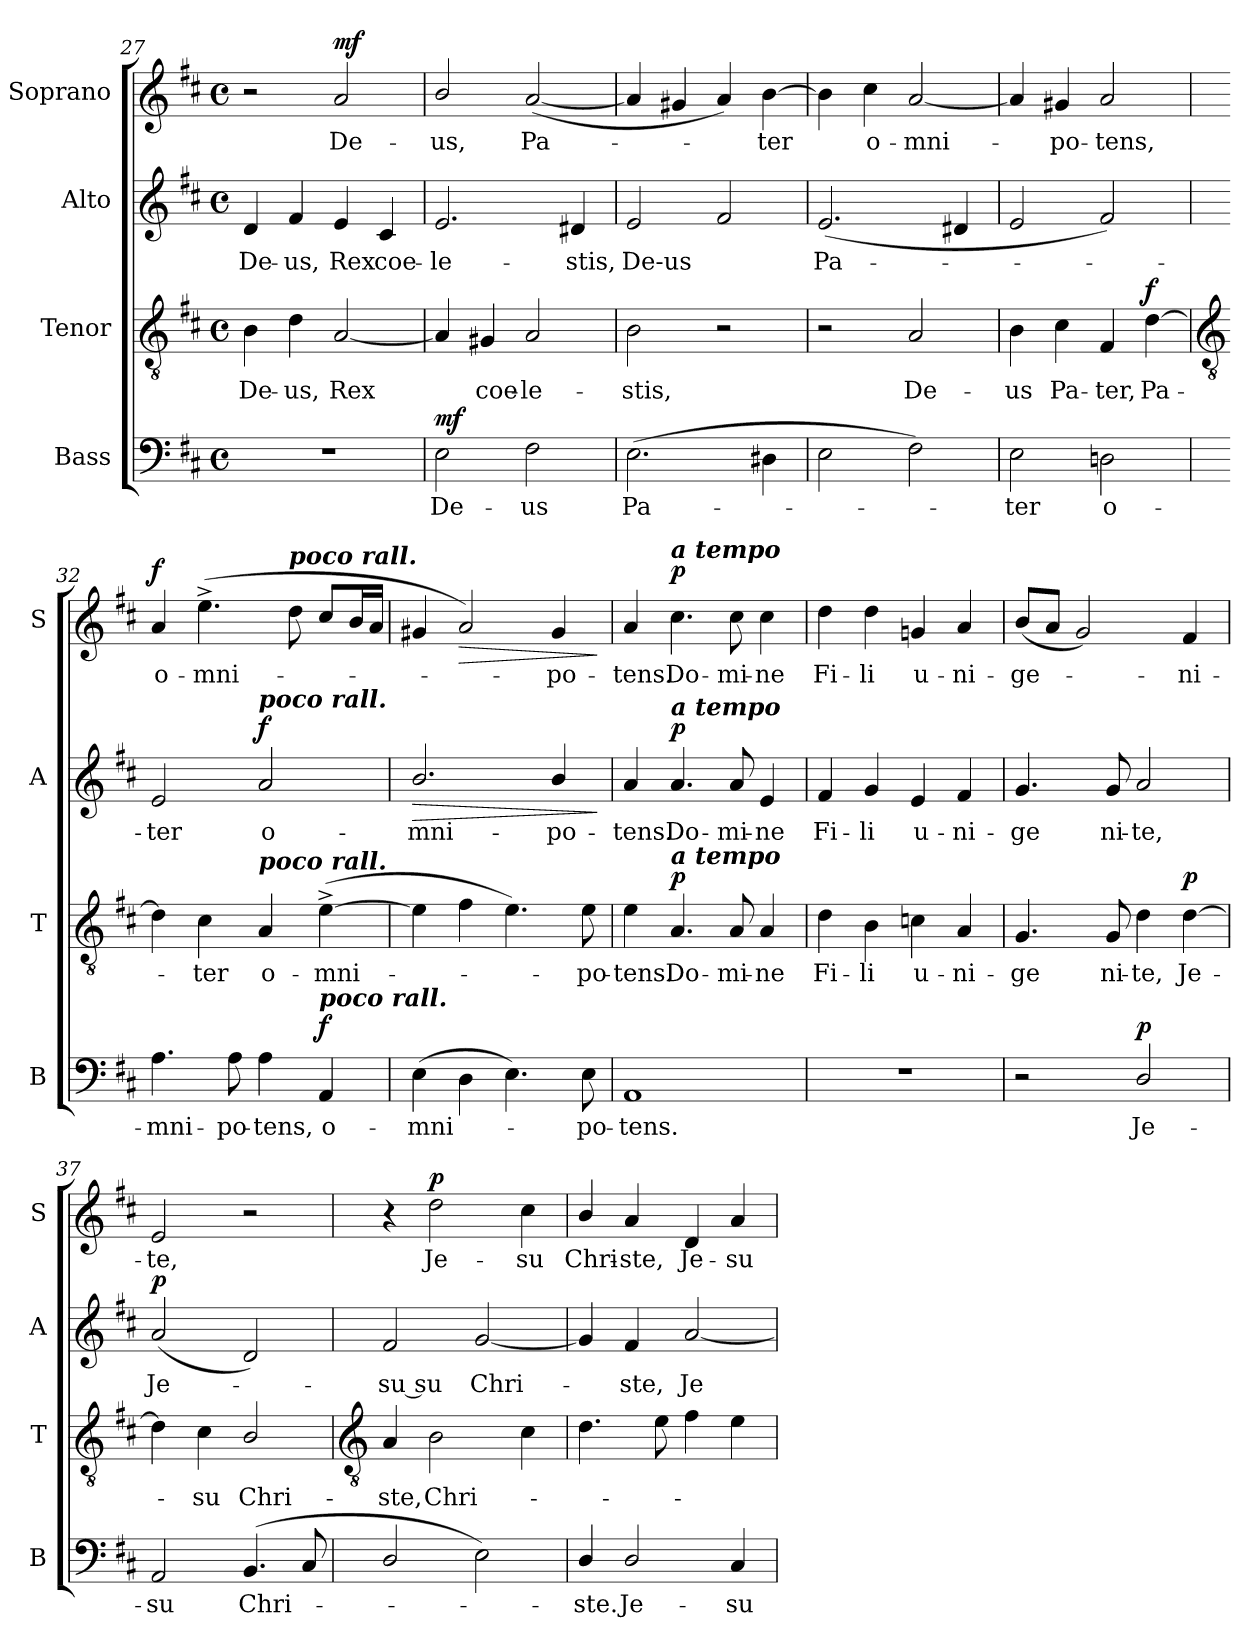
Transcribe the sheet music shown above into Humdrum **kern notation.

**kern	**text	**dynam	**kern	**text	**dynam	**kern	**text	**dynam	**kern	**text	**dynam
*part4	*part4	*part4	*part3	*part3	*part3	*part2	*part2	*part2	*part1	*part1	*part1
*staff4	*staff4	*staff4	*staff3	*staff3	*staff3	*staff2	*staff2	*staff2	*staff1	*staff1	*staff1
*I"Bass	*	*	*I"Tenor	*	*	*I"Alto	*	*	*I"Soprano	*	*
*I'B	*	*	*I'T	*	*	*I'A	*	*	*I'S	*	*
*clefF4	*	*	*clefGv2	*	*	*clefG2	*	*	*clefG2	*	*
*k[f#c#]	*	*	*k[f#c#]	*	*	*k[f#c#]	*	*	*k[f#c#]	*	*
*D:	*	*	*D:	*	*	*D:	*	*	*D:	*	*
*M4/4	*	*	*M4/4	*	*	*M4/4	*	*	*M4/4	*	*
*met(c)	*	*	*met(c)	*	*	*met(c)	*	*	*met(c)	*	*
=27	=27	=27	=27	=27	=27	=27	=27	=27	=27	=27	=27
!	!	!	!	!LO:LY:b	!	!	!LO:LY:b	!	!	!	!
1r	.	.	4B	De-	.	4d	De-	.	2r	.	.
!	!	!	!	!LO:LY:b	!	!	!LO:LY:b	!	!	!	!
.	.	.	4d	-us,	.	4f#	-us,	.	.	.	.
!	!	!	!	!LO:LY:b	!	!	!LO:LY:b	!	!	!LO:LY:b	!LO:DY:b
.	.	.	[2A	Rex	.	4e	Rex	.	2a	De-	mf
!	!	!	!	!	!	!	!LO:LY:b	!	!	!	!
.	.	.	.	.	.	4c#	coe-	.	.	.	.
=28	=28	=28	=28	=28	=28	=28	=28	=28	=28	=28	=28
!	!LO:LY:b	!LO:DY:b	!	!	!	!	!LO:LY:b	!	!	!LO:LY:b	!
2E	De-	mf	4A]	.	.	2.e	-le-	.	2b/	-us,	.
!	!	!	!	!LO:LY:b	!	!	!	!	!	!	!
.	.	.	4G#X	coe-	.	.	.	.	.	.	.
!	!LO:LY:b	!	!	!LO:LY:b	!	!	!	!	!	!LO:LY:b	!
2F#	-us	.	2A	-le-	.	.	.	.	(<[2a	Pa-	.
!	!	!	!	!	!	!	!LO:LY:b	!	!	!	!
.	.	.	.	.	.	4d#X	-stis,	.	.	.	.
=29	=29	=29	=29	=29	=29	=29	=29	=29	=29	=29	=29
!	!LO:LY:b	!	!	!LO:LY:b	!	!	!LO:LY:b	!	!	!	!
(>2.E	Pa-	.	2B	-stis,	.	2e	De-us	.	4a]	.	.
.	.	.	.	.	.	.	.	.	4g#X	.	.
.	.	.	2r	.	.	2f#	.	.	4a)	.	.
!	!	!	!	!	!	!	!	!	!	!LO:LY:b	!
4D#X	.	.	.	.	.	.	.	.	[4b	ter	.
=30	=30	=30	=30	=30	=30	=30	=30	=30	=30	=30	=30
!	!	!	!	!	!	!	!LO:LY:b	!	!	!	!
2E	.	.	2r	.	.	(<2.e	Pa-	.	4b]	.	.
!	!	!	!	!	!	!	!	!	!	!LO:LY:b	!
.	.	.	.	.	.	.	.	.	4cc#	o-	.
!	!	!	!	!LO:LY:b	!	!	!	!	!	!LO:LY:b	!
2F#)	.	.	2A	De-	.	.	.	.	[2a	-mni-	.
.	.	.	.	.	.	4d#X	.	.	.	.	.
=31	=31	=31	=31	=31	=31	=31	=31	=31	=31	=31	=31
!	!LO:LY:b	!	!	!LO:LY:b	!	!	!	!	!	!	!
2E	ter	.	4B	-us	.	2e	.	.	4a]	.	.
!	!	!	!	!LO:LY:b	!	!	!	!	!	!LO:LY:b	!
.	.	.	4c#	Pa-	.	.	.	.	4g#X	po-	.
!	!LO:LY:b	!	!	!LO:LY:b	!	!	!	!	!	!LO:LY:b	!
2Dn	o-	.	4F#	-ter,	.	2f#)	.	.	2a	-tens,	.
!	!	!	!	!LO:LY:b	!LO:DY:b	!	!	!	!	!	!
.	.	.	[4d	Pa-	f	.	.	.	.	.	.
!!LO:LB:g=z
=32	=32	=32	=32	=32	=32	=32	=32	=32	=32	=32	=32
*	*	*	*clefGv2	*	*	*	*	*	*	*	*
!	!LO:LY:b	!	!	!	!	!	!LO:LY:b	!	!	!LO:LY:b	!LO:DY:b
4.A	-mni-	.	4d]	.	.	2e	ter	.	4a	o-	f
!	!	!	!	!LO:LY:b	!	!	!	!	!	!LO:LY:b	!
.	.	.	4c#	ter	.	.	.	.	(<4.ee^	-mni-	.
!	!LO:LY:b	!	!	!	!	!	!	!	!	!	!
8A	-po-	.	.	.	.	.	.	.	.	.	.
!	!	!	!	!	!	!LO:TX:a:Bi:t=poco rall.	!	!	!	!	!
!	!	!	!LO:TX:a:Bi:t=poco rall.	!	!	!	!	!	!	!	!
!	!LO:LY:b	!	!	!LO:LY:b	!	!	!LO:LY:b	!LO:DY:b	!	!	!
4A	-tens,	.	4A	o-	.	2a	o-	f	.	.	.
!	!	!	!	!	!	!	!	!	!LO:TX:a:Bi:t=poco rall.	!	!
.	.	.	.	.	.	.	.	.	8dd	.	.
!LO:TX:a:Bi:t=poco rall.	!	!	!	!	!	!	!	!	!	!	!
!	!LO:LY:b	!LO:DY:b	!	!LO:LY:b	!	!	!	!	!	!	!
4AA	o-	f	(>[4e^	-mni-	.	.	.	.	8cc#/L	.	.
.	.	.	.	.	.	.	.	.	16b/L	.	.
.	.	.	.	.	.	.	.	.	16a/JJ	.	.
=33	=33	=33	=33	=33	=33	=33	=33	=33	=33	=33	=33
!	!LO:LY:b	!	!	!	!	!	!LO:LY:b	!LO:HP:b	!	!	!
(>4E	-mni-	.	4e]	.	.	2.b/	-mni-	>	4g#X	.	.
!	!	!	!	!	!	!	!	!	!	!	!LO:HP:b
4D	.	.	4f#	.	.	.	.	.	2a)	.	>
4.E)	.	.	4.e)	.	.	.	.	.	.	.	.
!	!	!	!	!	!	!	!LO:LY:b	!	!	!LO:LY:b	!
.	.	.	.	.	.	4b/	po-	.	4g#	po-	.
!	!LO:LY:b	!	!	!LO:LY:b	!	!	!	!	!	!	!
8E	po-	.	8e	po-	.	.	.	.	.	.	.
.	.	.	.	.	.	.	.	]	.	.	]
=34	=34	=34	=34	=34	=34	=34	=34	=34	=34	=34	=34
!	!LO:LY:b	!	!	!LO:LY:b	!	!	!LO:LY:b	!	!	!LO:LY:b	!
1AA	-tens.	.	4e	-tens.	.	4a	tens.	.	4a	-tens.	.
!	!	!	!	!	!	!	!	!	!LO:TX:a:Bi:t=a tempo	!	!
!	!	!	!	!	!	!LO:TX:a:Bi:t=a tempo	!	!	!	!	!
!	!	!	!LO:TX:a:Bi:t=a tempo	!	!	!	!	!	!	!	!
!	!	!	!	!LO:LY:b	!LO:DY:b	!	!LO:LY:b	!LO:DY:b	!	!LO:LY:b	!LO:DY:b
.	.	.	4.A	Do-	p	4.a	Do-	p	4.cc#	Do-	p
!	!	!	!	!LO:LY:b	!	!	!LO:LY:b	!	!	!LO:LY:b	!
.	.	.	8A	-mi-	.	8a	-mi-	.	8cc#	-mi-	.
!	!	!	!	!LO:LY:b	!	!	!LO:LY:b	!	!	!LO:LY:b	!
.	.	.	4A	-ne	.	4e	-ne	.	4cc#	-ne	.
=35	=35	=35	=35	=35	=35	=35	=35	=35	=35	=35	=35
!	!	!	!	!LO:LY:b	!	!	!LO:LY:b	!	!	!LO:LY:b	!
1r	.	.	4d	Fi-	.	4f#	Fi-	.	4dd	Fi-	.
!	!	!	!	!LO:LY:b	!	!	!LO:LY:b	!	!	!LO:LY:b	!
.	.	.	4B	-li	.	4g	-li	.	4dd	-li	.
!	!	!	!	!LO:LY:b	!	!	!LO:LY:b	!	!	!LO:LY:b	!
.	.	.	4cn	u-	.	4e	u-	.	4gn	u-	.
!	!	!	!	!LO:LY:b	!	!	!LO:LY:b	!	!	!LO:LY:b	!
.	.	.	4A	-ni-	.	4f#	-ni-	.	4a	-ni-	.
=36	=36	=36	=36	=36	=36	=36	=36	=36	=36	=36	=36
!	!	!	!	!LO:LY:b	!	!	!LO:LY:b	!	!	!LO:LY:b	!
2r	.	.	4.G	-ge	.	4.g	-ge	.	(<8bL	-ge-	.
.	.	.	.	.	.	.	.	.	8aJ	.	.
.	.	.	.	.	.	.	.	.	2g)	.	.
!	!	!	!	!LO:LY:b	!	!	!LO:LY:b	!	!	!	!
.	.	.	8G	ni-	.	8g	ni-	.	.	.	.
!	!LO:LY:b	!LO:DY:b	!	!LO:LY:b	!	!	!LO:LY:b	!	!	!	!
2D/	Je-	p	4d	-te,	.	2a	-te,	.	.	.	.
!	!	!	!	!LO:LY:b	!LO:DY:b	!	!	!	!	!LO:LY:b	!
.	.	.	[4d	Je-	p	.	.	.	4f#	ni-	.
=37	=37	=37	=37	=37	=37	=37	=37	=37	=37	=37	=37
!	!LO:LY:b	!	!	!	!	!	!LO:LY:b	!LO:DY:b	!	!LO:LY:b	!
2AA	-su	.	4d]	.	.	(<2a	Je-	p	2e	-te,	.
!	!	!	!	!LO:LY:b	!	!	!	!	!	!	!
.	.	.	4c#	su	.	.	.	.	.	.	.
!	!LO:LY:b	!	!	!LO:LY:b	!	!	!	!	!	!	!
(<4.BB	Chri-	.	2B/	Chri-	.	2d)	.	.	2r	.	.
8C#	.	.	.	.	.	.	.	.	.	.	.
!!LO:LB:g=z
=38	=38	=38	=38	=38	=38	=38	=38	=38	=38	=38	=38
*	*	*	*clefGv2	*	*	*	*	*	*	*	*
!	!	!	!	!LO:LY:b	!	!	!LO:LY:b	!	!	!	!
2D/	.	.	4A	-ste,	.	2f#	su su	.	4r	.	.
!	!	!	!	!LO:LY:b	!	!	!	!	!	!LO:LY:b	!LO:DY:b
.	.	.	2B	Chri-	.	.	.	.	2dd	Je-	p
!	!	!	!	!	!	!	!LO:LY:b	!	!	!	!
2E)	.	.	.	.	.	[2g	Chri-	.	.	.	.
!	!	!	!	!	!	!	!	!	!	!LO:LY:b	!
.	.	.	4c#	.	.	.	.	.	4cc#	-su	.
=39	=39	=39	=39	=39	=39	=39	=39	=39	=39	=39	=39
!	!LO:LY:b	!	!	!	!	!	!	!	!	!LO:LY:b	!
4D/	ste.	.	4.d	.	.	4g]	.	.	4b/	Chri-	.
!	!LO:LY:b	!	!	!	!	!	!LO:LY:b	!	!	!LO:LY:b	!
2D/	Je-	.	.	.	.	4f#	ste,	.	4a	-ste,	.
.	.	.	8e	.	.	.	.	.	.	.	.
!	!	!	!	!	!	!	!LO:LY:b	!	!	!LO:LY:b	!
.	.	.	4f#	.	.	[2a	Je-	.	4d	Je-	.
!	!LO:LY:b	!	!	!	!	!	!	!	!	!LO:LY:b	!
4C#	-su	.	4e	.	.	.	.	.	4a	-su	.
=	=	=	=	=	=	=	=	=	=	=	=
*-	*-	*-	*-	*-	*-	*-	*-	*-	*-	*-	*-
